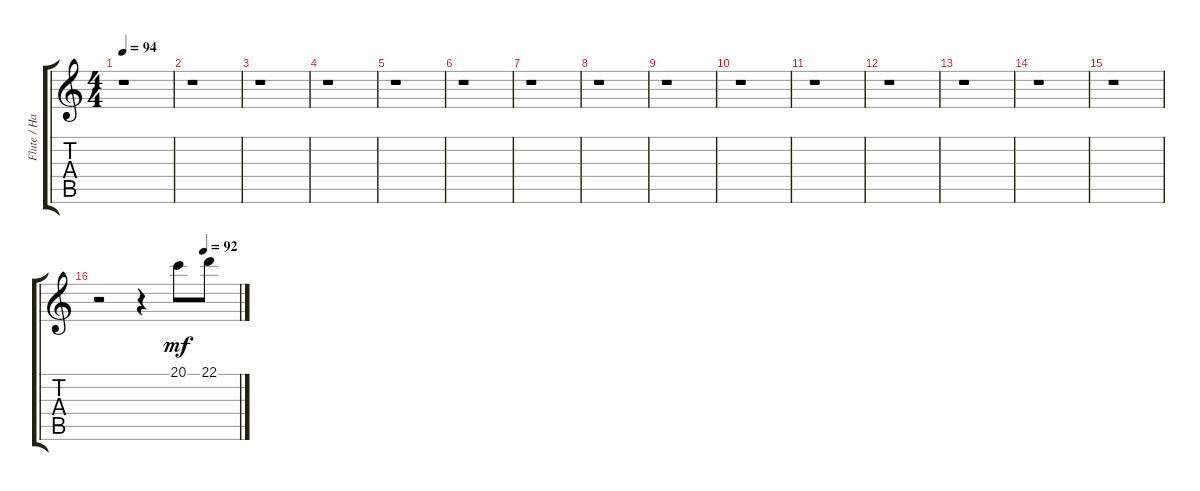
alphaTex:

\track ("Flute / Harp" "Flute / Ha") {instrument flute}
\staff {score tabs}
\tuning (E4 B3 G3 D3 A2 E2) {hide}
\ts (4 4)
\tempo 94
\clef g2
\ks c
r.1{dy f} |
r.1 |
r.1 |
r.1 |
r.1 |
r.1 |
r.1 |
r.1 |
r.1 |
r.1 |
r.1 |
r.1 |
r.1 |
r.1 |
r.1 |
\tempo (92 0.75)
r.2{volume 9 balance 8 instrument flute} r.4 20.1.8{dy mf} 22.1.8
